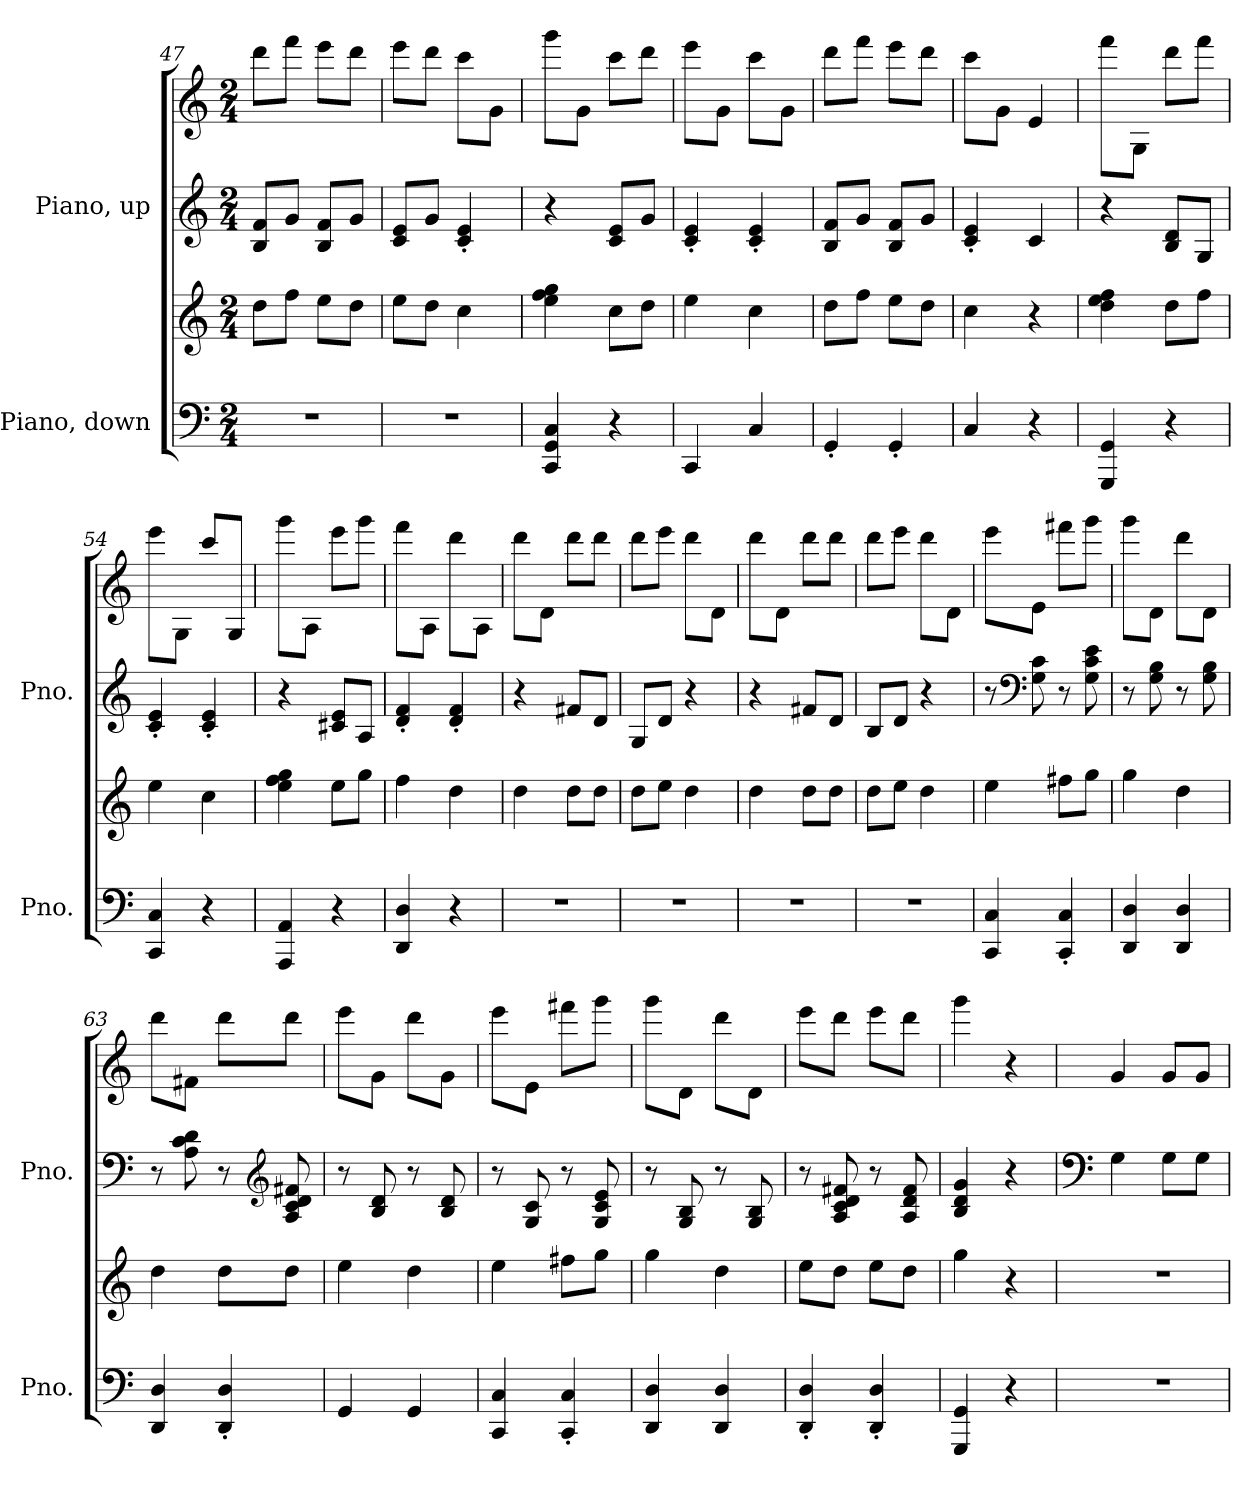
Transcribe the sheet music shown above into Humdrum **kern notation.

**kern	**kern	**kern	**kern
*part2	*part2	*part1	*part1
*staff4	*staff3	*staff2	*staff1
*I"Piano, down	*	*I"Piano, up	*
*I'Pno.	*	*I'Pno.	*
!!LO:LB:g=z
*clefF4	*clefG2	*clefG2	*clefG2
*k[]	*k[]	*k[]	*k[]
*M2/4	*M2/4	*M2/4	*M2/4
=47	=47	=47	=47
2r	8dd\L	8B/ 8f/L	8ddd\L
.	8ff\J	8g/J	8fff\J
.	8ee\L	8B/ 8f/L	8eee\L
.	8dd\J	8g/J	8ddd\J
=48	=48	=48	=48
2r	8ee\L	8c/ 8e/L	8eee\L
.	8dd\J	8g/J	8ddd\J
.	4cc\	4c/' 4e/'	8ccc\L
.	.	.	8g\J
=49	=49	=49	=49
4CC/ 4GG/ 4C/	4ee\ 4ff\ 4gg\	4r	8ggg\L
.	.	.	8g\J
4r	8cc\L	8c/ 8e/L	8ccc\L
.	8dd\J	8g/J	8ddd\J
=50	=50	=50	=50
4CC/	4ee\	4c/' 4e/'	8eee\L
.	.	.	8g\J
4C/	4cc\	4c/' 4e/'	8ccc\L
.	.	.	8g\J
=51	=51	=51	=51
4GG'/	8dd\L	8B/ 8f/L	8ddd\L
.	8ff\J	8g/J	8fff\J
4GG'/	8ee\L	8B/ 8f/L	8eee\L
.	8dd\J	8g/J	8ddd\J
=52	=52	=52	=52
4C/	4cc\	4c/' 4e/'	8ccc\L
.	.	.	8g\J
4r	4r	4c/	4e/
=53	=53	=53	=53
4GGG/ 4GG/	4dd\ 4ee\ 4ff\	4r	8fff\L
.	.	.	8G\J
4r	8dd\L	8B/ 8d/L	8ddd\L
.	8ff\J	8G/J	8fff\J
!!LO:LB:g=z
=54	=54	=54	=54
4CC/ 4C/	4ee\	4c/' 4e/'	8eee\L
.	.	.	8G\J
4r	4cc\	4c/' 4e/'	8ccc/L
.	.	.	8G/J
=55	=55	=55	=55
4AAA/ 4AA/	4ee\ 4ff\ 4gg\	4r	8ggg\L
.	.	.	8A\J
4r	8ee\L	8c#X/ 8e/L	8eee\L
.	8gg\J	8A/J	8ggg\J
=56	=56	=56	=56
4DD/ 4D/	4ff\	4d/' 4f/'	8fff\L
.	.	.	8A\J
4r	4dd\	4d/' 4f/'	8ddd\L
.	.	.	8A\J
=57	=57	=57	=57
2r	4dd\	4r	8ddd\L
.	.	.	8d\J
.	8dd\L	8f#X/L	8ddd\L
.	8dd\J	8d/J	8ddd\J
=58	=58	=58	=58
2r	8dd\L	8G/L	8ddd\L
.	8ee\J	8d/J	8eee\J
.	4dd\	4r	8ddd\L
.	.	.	8d\J
=59	=59	=59	=59
2r	4dd\	4r	8ddd\L
.	.	.	8d\J
.	8dd\L	8f#X/L	8ddd\L
.	8dd\J	8d/J	8ddd\J
=60	=60	=60	=60
2r	8dd\L	8B/L	8ddd\L
.	8ee\J	8d/J	8eee\J
.	4dd\	4r	8ddd\L
.	.	.	8d\J
!!LO:PB:g=z
=61	=61	=61	=61
4CC/ 4C/	4ee\	8r	8eee\L
*	*	*clefF4	*
.	.	8G\ 8c\	8e\J
4CC/' 4C/'	8ff#X\L	8r	8fff#X\L
.	8gg\J	8G\ 8c\ 8e\	8ggg\J
=62	=62	=62	=62
4DD/ 4D/	4gg\	8r	8ggg\L
.	.	8G\ 8B\	8d\J
4DD/ 4D/	4dd\	8r	8ddd\L
.	.	8G\ 8B\	8d\J
=63	=63	=63	=63
4DD/ 4D/	4dd\	8r	8ddd\L
.	.	8A\ 8c\ 8d\	8f#X\J
4DD/' 4D/'	8dd\L	8r	8ddd\L
*	*	*clefG2	*
.	8dd\J	8A/ 8c/ 8d/ 8f#X/	8ddd\J
=64	=64	=64	=64
4GG/	4ee\	8r	8eee\L
.	.	8B/ 8d/	8g\J
4GG/	4dd\	8r	8ddd\L
.	.	8B/ 8d/	8g\J
=65	=65	=65	=65
4CC/ 4C/	4ee\	8r	8eee\L
.	.	8G/ 8c/	8e\J
4CC/' 4C/'	8ff#X\L	8r	8fff#X\L
.	8gg\J	8G/ 8c/ 8e/	8ggg\J
=66	=66	=66	=66
4DD/ 4D/	4gg\	8r	8ggg\L
.	.	8G/ 8B/	8d\J
4DD/ 4D/	4dd\	8r	8ddd\L
.	.	8G/ 8B/	8d\J
!!LO:LB:g=z
=67	=67	=67	=67
4DD/' 4D/'	8ee\L	8r	8eee\L
.	8dd\J	8A/ 8c/ 8d/ 8f#X/	8ddd\J
4DD/' 4D/'	8ee\L	8r	8eee\L
.	8dd\J	8A/ 8d/ 8f#/	8ddd\J
=68	=68	=68	=68
4GGG/ 4GG/	4gg\	4B/ 4d/ 4g/	4ggg\
4r	4r	4r	4r
=69	=69	=69	=69
*	*	*clefF4	*
2r	2r	4G\	4g/
.	.	8G\L	8g/L
.	.	8G\J	8g/J
=	=	=	=
*-	*-	*-	*-
